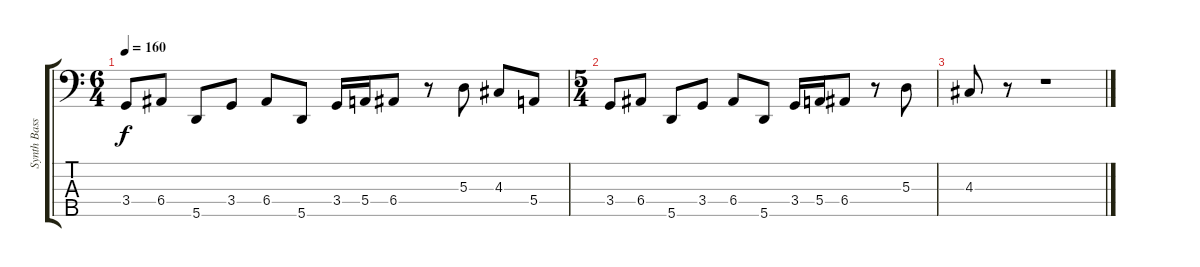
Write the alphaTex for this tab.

\track ("Synth Bass" "Synth Bass") {mute instrument electricbassfinger}
\staff {score tabs}
\tuning (G2 D2 A1 E1 A0) {hide}
\ts (6 4)
\tempo 160
\clef f4
\ks c
3.4.8{dy f} 6.4.8 5.5.8 3.4.8 6.4.8 5.5.8 3.4.16 5.4.16 6.4.8 r.8 5.3.8 4.3.8 5.4.8 |
\ts (5 4)
3.4.8 6.4.8 5.5.8 3.4.8 6.4.8 5.5.8 3.4.16 5.4.16 6.4.8 r.8 5.3.8 |
4.3.8 r.8 r.1
